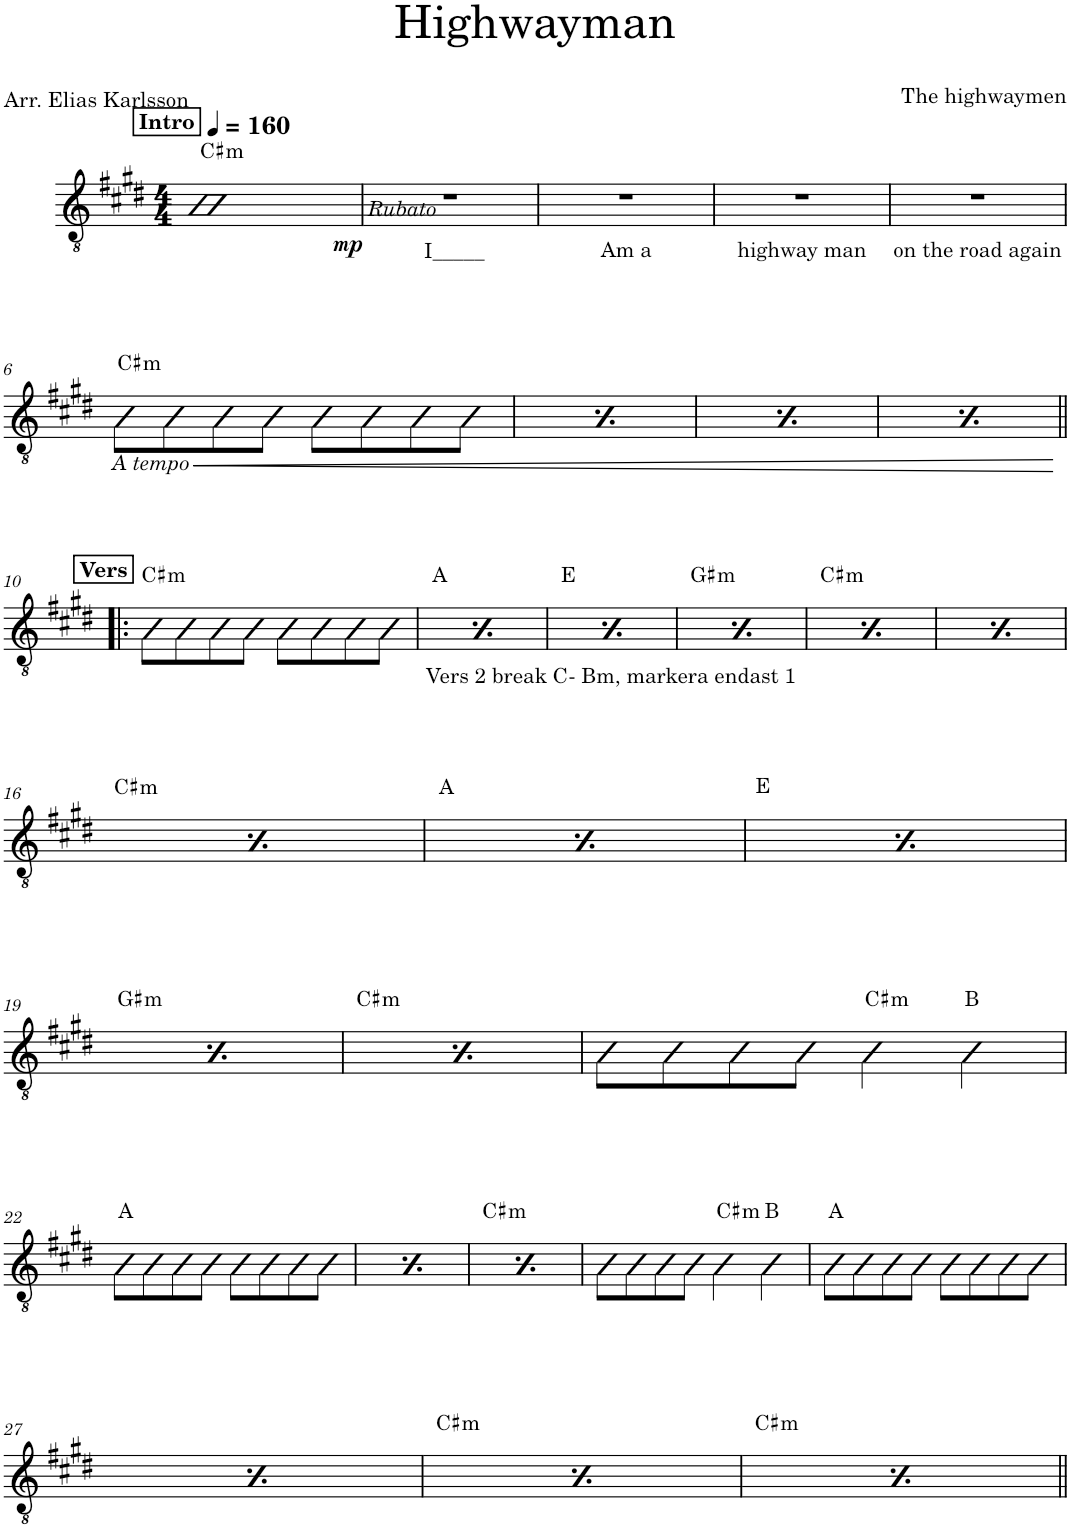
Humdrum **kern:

**kern	**text	**dynam	**harte
*part1	*part1	*part1	*part1
*staff1	*staff1	*staff1	*
*I"Akustisk gitarr	*	*	*
*I'Git.	*	*	*
*clefGv2	*	*	*
*k[f#c#g#d#]	*	*	*
*M4/4	*	*	*
*MM160	*	*	*
!!LO:REH:place=s1:a:B:cj:t=Intro
=1	=1	=1	=1
!	!	!	!LO:H:kt=m
1c#	.	.	C#:min
=2	=2	=2	=2
!LO:TX:b:i:t=Rubato	!	!	!
!	!LO:LY:b	!LO:DY:b	!
1r	I_____	mp	.
=3	=3	=3	=3
!	!LO:LY:b	!	!
1r	Am a	.	.
=4	=4	=4	=4
!	!LO:LY:b	!	!
1r	highway man	.	.
=5	=5	=5	=5
!	!LO:LY:b	!	!
1r	on the road again	.	.
!!LO:LB:g=z
=6	=6	=6	=6
!LO:TX:b:i:t=A tempo	!	!	!LO:H:kt=m
8e\L	.	.	C#:min
8e\	.	.	.
8e\	.	.	.
8e\J	.	.	.
8e\L	.	.	.
8e\	.	.	.
8e\	.	.	.
8e\J	.	.	.
=7	=7	=7	=7
!LO:TX:b:i:t=A tempo	!	!	!LO:H:kt=m
8e\L	.	.	C#:min
8e\	.	.	.
8e\	.	.	.
8e\J	.	.	.
8e\L	.	.	.
8e\	.	.	.
8e\	.	.	.
8e\J	.	.	.
=8	=8	=8	=8
!LO:TX:b:i:t=A tempo	!	!	!LO:H:kt=m
8e\L	.	.	C#:min
8e\	.	.	.
8e\	.	.	.
8e\J	.	.	.
8e\L	.	.	.
8e\	.	.	.
8e\	.	.	.
8e\J	.	.	.
=9	=9	=9	=9
!LO:TX:b:i:t=A tempo	!	!	!LO:H:kt=m
8e\L	.	.	C#:min
8e\	.	.	.
8e\	.	.	.
8e\J	.	.	.
8e\L	.	.	.
8e\	.	.	.
8e\	.	.	.
8e\J	.	.	.
!!LO:LB:g=z
!!LO:REH:place=s1:a:B:cj:t=Vers
=10!|:	=10!|:	=10!|:	=10!|:
!	!	!	!LO:H:kt=m
8e\L	.	.	C#:min
8e\	.	.	.
8e\	.	.	.
8e\J	.	.	.
8e\L	.	.	.
8e\	.	.	.
8e\	.	.	.
8e\J	.	.	.
!!LO:REH:place=s1:a:B:cj:t=Vers
=11	=11	=11	=11
!	!	!	!LO:H:kt=m
8e\L	.	.	C#:min
8e\	.	.	.
8e\	.	.	.
8e\J	.	.	.
8e\L	.	.	.
8e\	.	.	.
8e\	.	.	.
8e\J	.	.	.
!!LO:REH:place=s1:a:B:cj:t=Vers
=12	=12	=12	=12
!	!	!	!LO:H:kt=m
8e\L	.	.	C#:min
8e\	.	.	.
8e\	.	.	.
8e\J	.	.	.
8e\L	.	.	.
8e\	.	.	.
8e\	.	.	.
8e\J	.	.	.
!!LO:REH:place=s1:a:B:cj:t=Vers
=13	=13	=13	=13
!	!	!	!LO:H:kt=m
8e\L	.	.	C#:min
8e\	.	.	.
8e\	.	.	.
8e\J	.	.	.
8e\L	.	.	.
8e\	.	.	.
8e\	.	.	.
8e\J	.	.	.
!!LO:REH:place=s1:a:B:cj:t=Vers
=14	=14	=14	=14
!	!	!	!LO:H:kt=m
8e\L	.	.	C#:min
8e\	.	.	.
8e\	.	.	.
8e\J	.	.	.
8e\L	.	.	.
8e\	.	.	.
8e\	.	.	.
8e\J	.	.	.
!!LO:REH:place=s1:a:B:cj:t=Vers
=15	=15	=15	=15
!	!	!	!LO:H:kt=m
8e\L	.	.	C#:min
8e\	.	.	.
8e\	.	.	.
8e\J	.	.	.
8e\L	.	.	.
8e\	.	.	.
8e\	.	.	.
8e\J	.	.	.
!!LO:LB:g=z
!!LO:REH:place=s1:a:B:cj:t=Vers
=16	=16	=16	=16
!	!	!	!LO:H:kt=m
8e\L	.	.	C#:min
8e\	.	.	.
8e\	.	.	.
8e\J	.	.	.
8e\L	.	.	.
8e\	.	.	.
8e\	.	.	.
8e\J	.	.	.
!!LO:REH:place=s1:a:B:cj:t=Vers
=17	=17	=17	=17
!	!	!	!LO:H:kt=m
8e\L	.	.	C#:min
8e\	.	.	.
8e\	.	.	.
8e\J	.	.	.
8e\L	.	.	.
8e\	.	.	.
8e\	.	.	.
8e\J	.	.	.
!!LO:REH:place=s1:a:B:cj:t=Vers
=18	=18	=18	=18
!	!	!	!LO:H:kt=m
8e\L	.	.	C#:min
8e\	.	.	.
8e\	.	.	.
8e\J	.	.	.
8e\L	.	.	.
8e\	.	.	.
8e\	.	.	.
8e\J	.	.	.
!!LO:LB:g=z
!!LO:REH:place=s1:a:B:cj:t=Vers
=19	=19	=19	=19
!	!	!	!LO:H:kt=m
8e\L	.	.	C#:min
8e\	.	.	.
8e\	.	.	.
8e\J	.	.	.
8e\L	.	.	.
8e\	.	.	.
8e\	.	.	.
8e\J	.	.	.
!!LO:REH:place=s1:a:B:cj:t=Vers
=20	=20	=20	=20
!	!	!	!LO:H:kt=m
8e\L	.	.	C#:min
8e\	.	.	.
8e\	.	.	.
8e\J	.	.	.
8e\L	.	.	.
8e\	.	.	.
8e\	.	.	.
8e\J	.	.	.
=21	=21	=21	=21
8e\L	.	.	.
8e\	.	.	.
8e\	.	.	.
8e\J	.	.	.
!	!	!	!LO:H:kt=m
4e\	.	.	C#:min
4e\	.	.	B:maj
!!LO:LB:g=z
=22	=22	=22	=22
8e\L	.	.	A:maj
8e\	.	.	.
8e\	.	.	.
8e\J	.	.	.
8e\L	.	.	.
8e\	.	.	.
8e\	.	.	.
8e\J	.	.	.
=23	=23	=23	=23
8e\L	.	.	A:maj
8e\	.	.	.
8e\	.	.	.
8e\J	.	.	.
8e\L	.	.	.
8e\	.	.	.
8e\	.	.	.
8e\J	.	.	.
=24	=24	=24	=24
8e\L	.	.	A:maj
8e\	.	.	.
8e\	.	.	.
8e\J	.	.	.
8e\L	.	.	.
8e\	.	.	.
8e\	.	.	.
8e\J	.	.	.
=25	=25	=25	=25
8e\L	.	.	.
8e\	.	.	.
8e\	.	.	.
8e\J	.	.	.
!	!	!	!LO:H:kt=m
4e\	.	.	C#:min
4e\	.	.	B:maj
=26	=26	=26	=26
8e\L	.	.	A:maj
8e\	.	.	.
8e\	.	.	.
8e\J	.	.	.
8e\L	.	.	.
8e\	.	.	.
8e\	.	.	.
8e\J	.	.	.
!!LO:LB:g=z
=27	=27	=27	=27
8e\L	.	.	A:maj
8e\	.	.	.
8e\	.	.	.
8e\J	.	.	.
8e\L	.	.	.
8e\	.	.	.
8e\	.	.	.
8e\J	.	.	.
=28	=28	=28	=28
8e\L	.	.	A:maj
8e\	.	.	.
8e\	.	.	.
8e\J	.	.	.
8e\L	.	.	.
8e\	.	.	.
8e\	.	.	.
8e\J	.	.	.
=29	=29	=29	=29
8e\L	.	.	A:maj
8e\	.	.	.
8e\	.	.	.
8e\J	.	.	.
8e\L	.	.	.
8e\	.	.	.
8e\	.	.	.
8e\J	.	.	.
=||	=||	=||	=||
*-	*-	*-	*-
